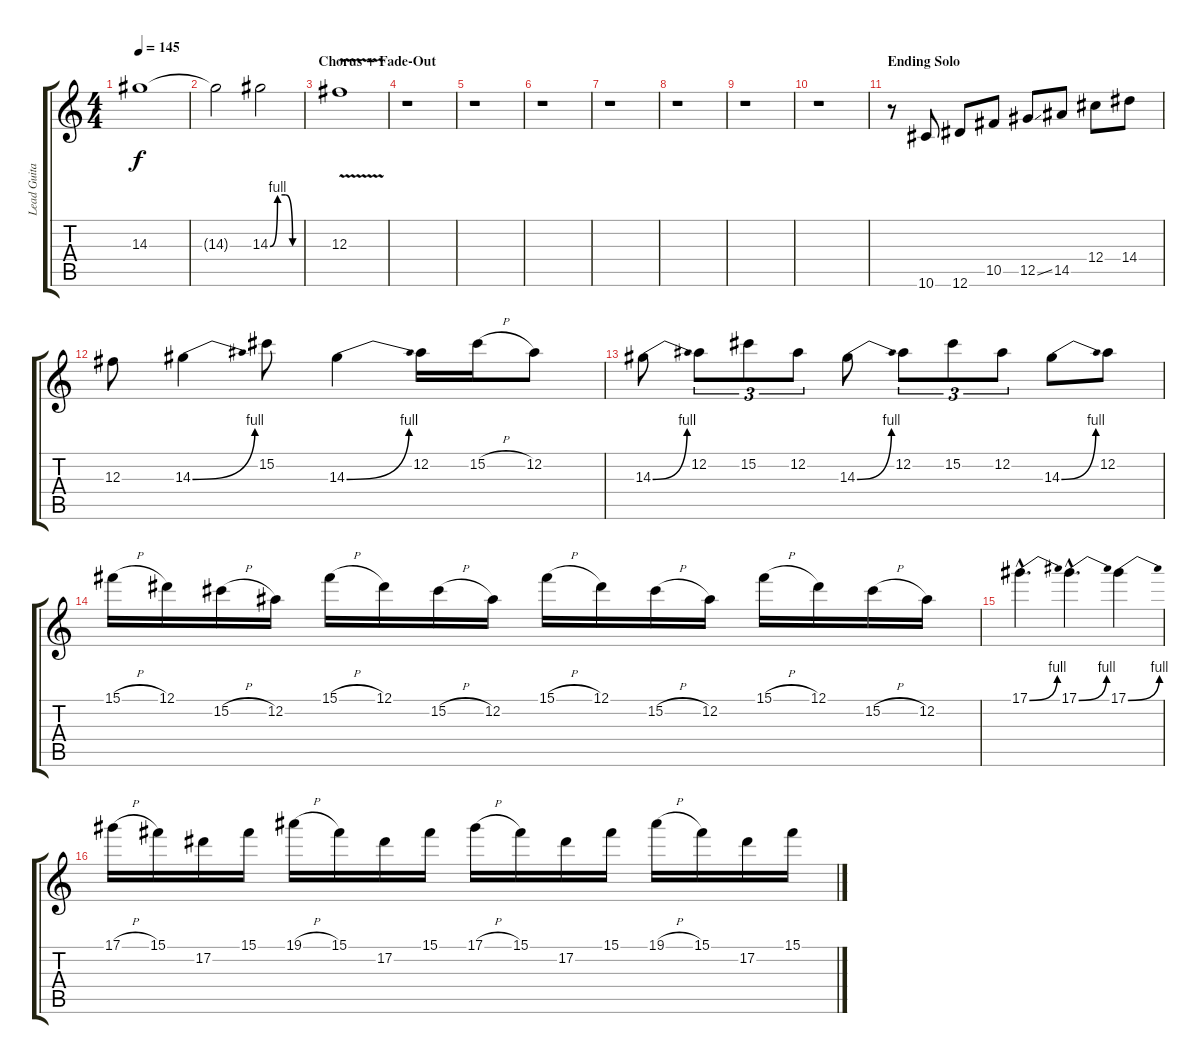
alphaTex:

\track ("Lead Guitar" "Lead Guita") {instrument distortionguitar}
\staff {score tabs}
\tuning (Eb4 Bb3 Gb3 Db3 Ab2 Eb2) {hide}
\ts (4 4)
\tempo 145
\clef g2
\ks c
14.3{t}.1{dy f} |
14.3{t}.2 14.3{be (custom 0 0 15 4 30 4 45 0 60 0)}.2 |
\section ("" "Chorus + Fade-Out")
12.3{v}.1 |
r.1 |
r.1 |
r.1 |
r.1 |
r.1 |
r.1 |
r.1 |
\section ("" "Ending Solo ")
r.8 10.6.8 12.6.8 10.5.8 12.5{ss}.8 14.5.8 12.4.8 14.4.8 |
12.3.8 14.3{be (bend 0 0 60 4)}.4 15.2.8 14.3{be (bend 0 0 60 4)}.4 12.2.16 15.2{h}.16 12.2.8 |
14.3{be (bend 0 0 60 4)}.8 12.2.8{tu (3 2)} 15.2.8{tu (3 2)} 12.2.8{tu (3 2)} 14.3{be (bend 0 0 60 4)}.8 12.2.8{tu (3 2)} 15.2.8{tu (3 2)} 12.2.8{tu (3 2)} 14.3{be (bend 0 0 60 4)}.8 12.2.8 |
15.1{h}.16 12.1.16 15.2{h}.16 12.2.16 15.1{h}.16 12.1.16 15.2{h}.16 12.2.16 15.1{h}.16 12.1.16 15.2{h}.16 12.2.16 15.1{h}.16 12.1.16 15.2{h}.16 12.2.16 |
17.1{be (bend 0 0 60 4) hac}.4{d} 17.1{be (bend 0 0 60 4) hac}.4{d} 17.1{be (bend 0 0 60 4)}.4 |
17.1{h}.16 15.1.16 17.2.16 15.1.16 19.1{h}.16 15.1.16 17.2.16 15.1.16 17.1{h}.16 15.1.16 17.2.16 15.1.16 19.1{h}.16 15.1.16 17.2.16 15.1.16
